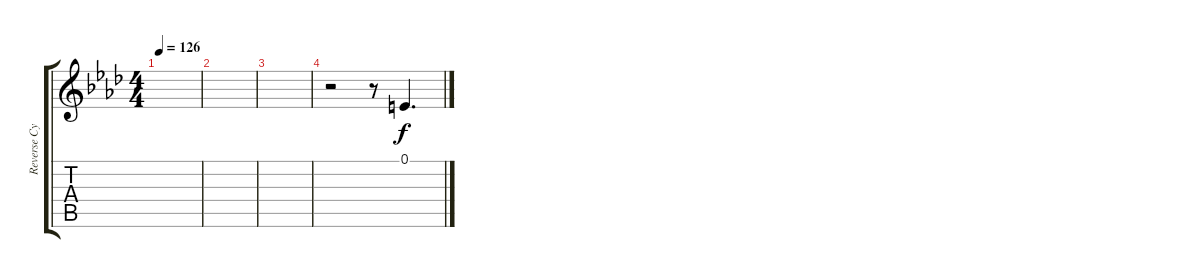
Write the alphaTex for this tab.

\track ("Reverse Cymbal" "Reverse Cy") {instrument reversecymbal}
\staff {score tabs}
\tuning (E4 B3 G3 D3 A2 E2) {hide}
\ts (4 4)
\tempo 126
\clef g2
\ks ab
|
|
|
r.2 r.8 0.1.4{d dy f}
